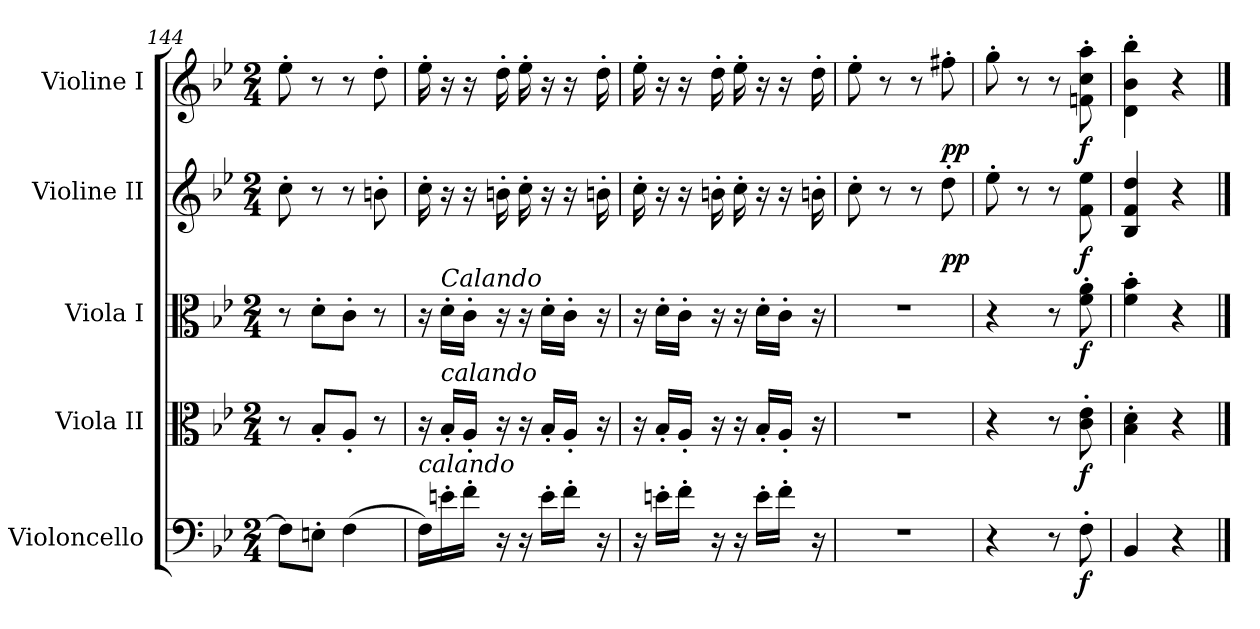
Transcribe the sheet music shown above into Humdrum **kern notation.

**kern	**dynam	**kern	**dynam	**kern	**dynam	**kern	**dynam	**kern	**dynam
*part5	*part5	*part4	*part4	*part3	*part3	*part2	*part2	*part1	*part1
*staff5	*staff5	*staff4	*staff4	*staff3	*staff3	*staff2	*staff2	*staff1	*staff1
*I"Violoncello	*	*I"Viola II	*	*I"Viola I	*	*I"Violine II	*	*I"Violine I	*
*I'Vc.	*	*I'Vla. II	*	*I'Vla. I	*	*I'Vl. II	*	*I'Vl. I	*
*clefF4	*	*clefC3	*	*clefC3	*	*clefG2	*	*clefG2	*
*k[b-e-]	*	*k[b-e-]	*	*k[b-e-]	*	*k[b-e-]	*	*k[b-e-]	*
*B-:	*	*B-:	*	*B-:	*	*B-:	*	*B-:	*
*M2/4	*	*M2/4	*	*M2/4	*	*M2/4	*	*M2/4	*
=144	=144	=144	=144	=144	=144	=144	=144	=144	=144
8Fi\L]	.	8r	.	8r	.	8cc'i\	.	8ee-'i\	.
8En'i\J	.	8B-'i/L	.	8d'i\L	.	8r	.	8r	.
(4Fi\	.	8A'i/J	.	8c'i\J	.	8r	.	8r	.
.	.	8r	.	8r	.	8bn'i\	.	8dd'i\	.
=145	=145	=145	=145	=145	=145	=145	=145	=145	=145
!LO:TX:i:t=calando	!	!	!	!	!	!	!	!	!
16Fi\LL)	.	16r	.	16r	.	16cc'i\	.	16ee-'i\	.
!	!	!	!	!LO:TX:i:t=Calando	!	!	!	!	!
!	!	!LO:TX:i:t=calando	!	!	!	!	!	!	!
16en'i\	.	16B-'i/LL	.	16d'i\LL	.	16r	.	16r	.
16f'i\JJ	.	16A'i/JJ	.	16c'i\JJ	.	16r	.	16r	.
16r	.	16r	.	16r	.	16bn'i\	.	16dd'i\	.
16r	.	16r	.	16r	.	16cc'i\	.	16ee-'i\	.
16e'i\LL	.	16B-'i/LL	.	16d'i\LL	.	16r	.	16r	.
16f'i\JJ	.	16A'i/JJ	.	16c'i\JJ	.	16r	.	16r	.
16r	.	16r	.	16r	.	16bn'i\	.	16dd'i\	.
!!LO:LB:g=z
=146	=146	=146	=146	=146	=146	=146	=146	=146	=146
16r	.	16r	.	16r	.	16cc'i\	.	16ee-'i\	.
16en'i\LL	.	16B-'i/LL	.	16d'i\LL	.	16r	.	16r	.
16f'i\JJ	.	16A'i/JJ	.	16c'i\JJ	.	16r	.	16r	.
16r	.	16r	.	16r	.	16bn'i\	.	16dd'i\	.
16r	.	16r	.	16r	.	16cc'i\	.	16ee-'i\	.
16e'i\LL	.	16B-'i/LL	.	16d'i\LL	.	16r	.	16r	.
16f'i\JJ	.	16A'i/JJ	.	16c'i\JJ	.	16r	.	16r	.
16r	.	16r	.	16r	.	16bn'i\	.	16dd'i\	.
=147	=147	=147	=147	=147	=147	=147	=147	=147	=147
2r	.	2r	.	2r	.	8cc'i\	.	8ee-'i\	.
.	.	.	.	.	.	8r	.	8r	.
.	.	.	.	.	.	8r	.	8r	.
.	.	.	.	.	.	8dd'i\	pp	8ff#X'i\	pp
=148	=148	=148	=148	=148	=148	=148	=148	=148	=148
4r	.	4r	.	4r	.	8ee-'i\	.	8gg'i\	.
.	.	.	.	.	.	8r	.	8r	.
8r	.	8r	.	8r	.	8r	.	8r	.
8F'i\	f	8ci'\ 8e-i'\	f	8fi'\ 8ai'\	f	8fi\ 8ee-i\	f	8fni'\ 8cci'\ 8aai'\	f
=149	=149	=149	=149	=149	=149	=149	=149	=149	=149
4BB-i/	.	4B-i'\ 4di'\	.	4fi'\ 4b-i'\	.	4B-i/ 4fi/ 4ddi/	.	4di'\ 4b-i'\ 4bb-i'\	.
4r	.	4r	.	4r	.	4r	.	4r	.
==	==	==	==	==	==	==	==	==	==
*-	*-	*-	*-	*-	*-	*-	*-	*-	*-
